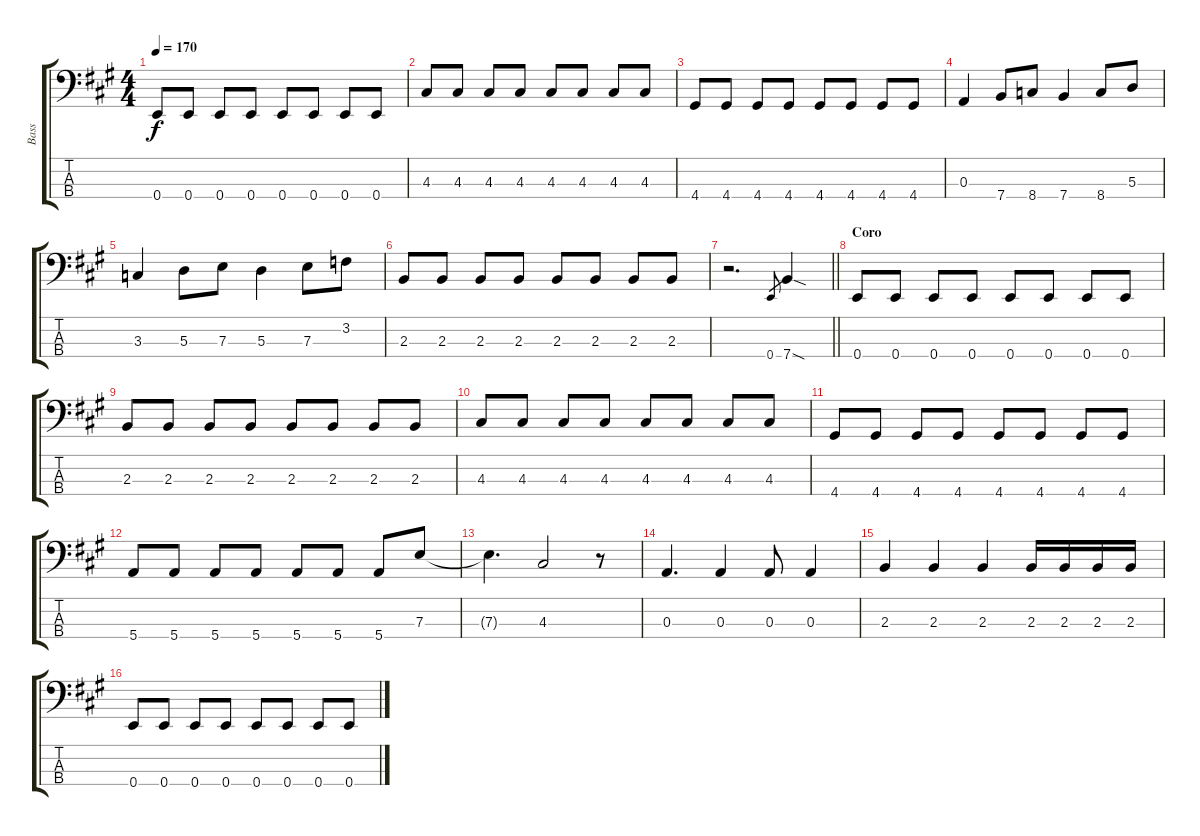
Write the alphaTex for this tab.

\track ("Bass" "Bass") {instrument electricbasspick}
\staff {score tabs}
\tuning (G2 D2 A1 E1) {hide}
\ts (4 4)
\tempo 170
\clef f4
\ks a
0.4.8{dy f} 0.4.8 0.4.8 0.4.8 0.4.8 0.4.8 0.4.8 0.4.8 |
4.3.8 4.3.8 4.3.8 4.3.8 4.3.8 4.3.8 4.3.8 4.3.8 |
4.4.8 4.4.8 4.4.8 4.4.8 4.4.8 4.4.8 4.4.8 4.4.8 |
0.3.4 7.4.8 8.4.8 7.4.4 8.4.8 5.3.8 |
3.3.4 5.3.8 7.3.8 5.3.4 7.3.8 3.2.8 |
2.3.8 2.3.8 2.3.8 2.3.8 2.3.8 2.3.8 2.3.8 2.3.8 |
\barLineRight lightlight
r.2{d} 0.4.8{gr} 7.4{sod}.4 |
\section ("" "Coro")
0.4.8 0.4.8 0.4.8 0.4.8 0.4.8 0.4.8 0.4.8 0.4.8 |
2.3.8 2.3.8 2.3.8 2.3.8 2.3.8 2.3.8 2.3.8 2.3.8 |
4.3.8 4.3.8 4.3.8 4.3.8 4.3.8 4.3.8 4.3.8 4.3.8 |
4.4.8 4.4.8 4.4.8 4.4.8 4.4.8 4.4.8 4.4.8 4.4.8 |
5.4.8 5.4.8 5.4.8 5.4.8 5.4.8 5.4.8 5.4.8 7.3.8 |
7.3{t}.4{d} 4.3.2 r.8 |
0.3.4{d} 0.3.4 0.3.8 0.3.4 |
2.3.4 2.3.4 2.3.4 2.3.16 2.3.16 2.3.16 2.3.16 |
0.4.8 0.4.8 0.4.8 0.4.8 0.4.8 0.4.8 0.4.8 0.4.8
